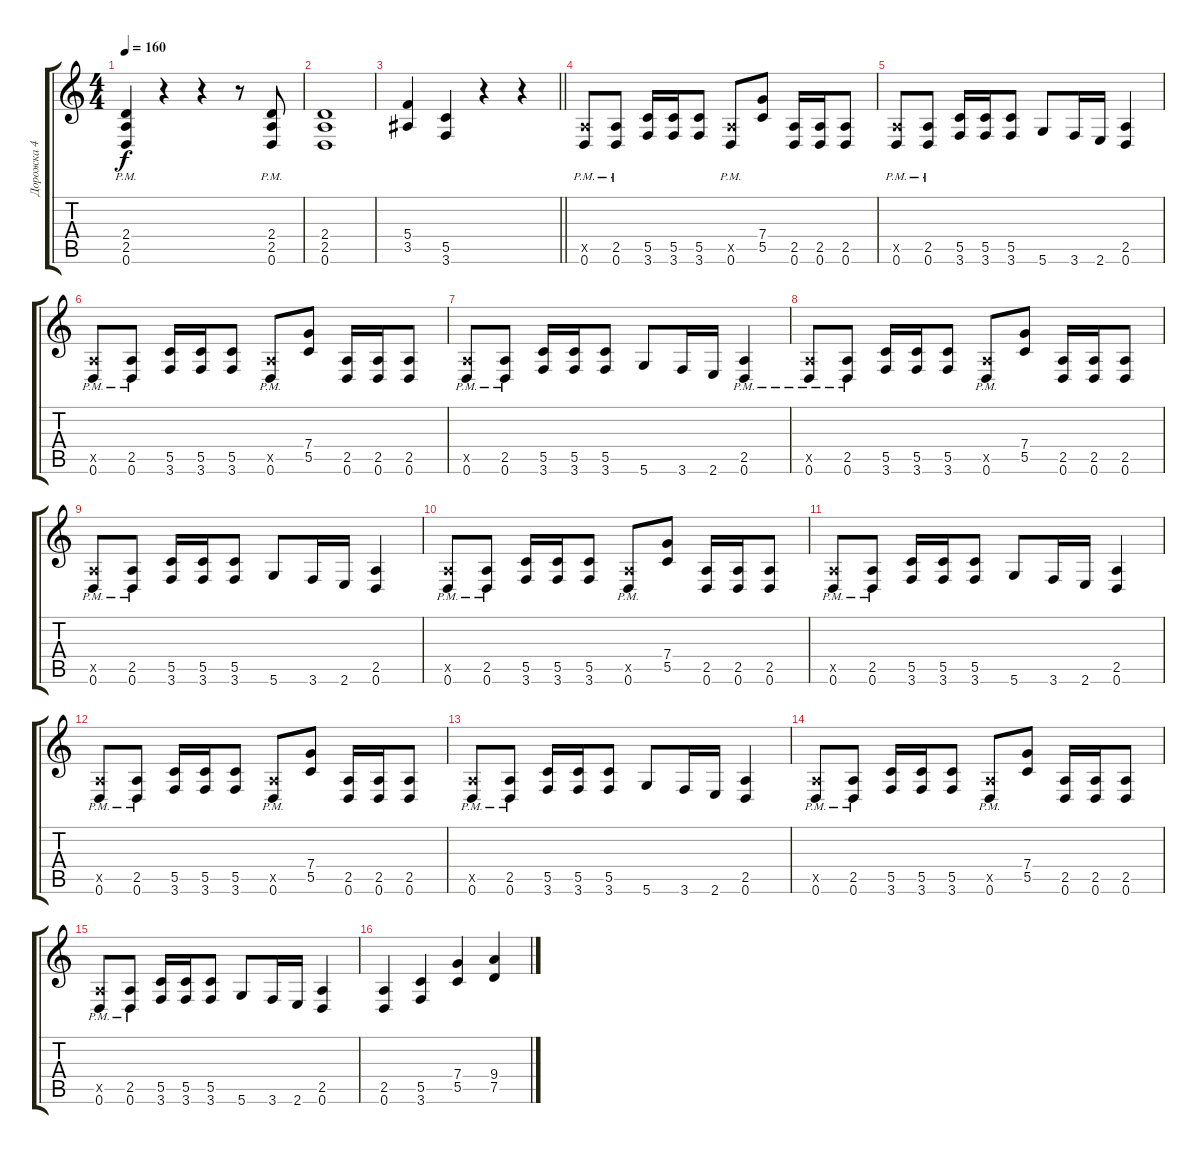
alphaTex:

\track ("Дорожка 4" "Дорожка 4") {instrument distortionguitar}
\staff {score tabs}
\tuning (D4 A3 F3 C3 G2 D2) {hide}
\ts (4 4)
\tempo 160
\clef g2
\ks c
(2.4{pm} 2.5{pm} 0.6{pm}).4{dy f} r.4 r.4 r.8 (2.4{pm} 2.5{pm} 0.6{pm}).8 |
(2.4 2.5 0.6).1 |
\barLineRight lightlight
(5.4 3.5).4 (5.5 3.6).4 r.4 r.4 |
\section ("" "")
(2.5{x} 0.6{pm}).8 (2.5 0.6{pm}).8 (5.5 3.6).16 (5.5 3.6).16 (5.5 3.6).8 (2.5{x} 0.6{pm}).8 (7.4 5.5).8 (2.5 0.6).16 (2.5 0.6).16 (2.5 0.6).8 |
(2.5{x} 0.6{pm}).8 (2.5 0.6{pm}).8 (5.5 3.6).16 (5.5 3.6).16 (5.5 3.6).8 5.6.8 3.6.16 2.6.16 (2.5 0.6).4 |
(2.5{x} 0.6{pm}).8 (2.5 0.6{pm}).8 (5.5 3.6).16 (5.5 3.6).16 (5.5 3.6).8 (2.5{x} 0.6{pm}).8 (7.4 5.5).8 (2.5 0.6).16 (2.5 0.6).16 (2.5 0.6).8 |
(2.5{pm x} 0.6{pm}).8 (2.5 0.6{pm}).8 (5.5 3.6).16 (5.5 3.6).16 (5.5 3.6).8 5.6.8 3.6.16 2.6.16 (2.5 0.6{pm}).4 |
(2.5{x} 0.6{pm}).8 (2.5 0.6{pm}).8 (5.5 3.6).16 (5.5 3.6).16 (5.5 3.6).8 (2.5{x} 0.6{pm}).8 (7.4 5.5).8 (2.5 0.6).16 (2.5 0.6).16 (2.5 0.6).8 |
(2.5{x} 0.6{pm}).8 (2.5 0.6{pm}).8 (5.5 3.6).16 (5.5 3.6).16 (5.5 3.6).8 5.6.8 3.6.16 2.6.16 (2.5 0.6).4 |
(2.5{x} 0.6{pm}).8 (2.5 0.6{pm}).8 (5.5 3.6).16 (5.5 3.6).16 (5.5 3.6).8 (2.5{x} 0.6{pm}).8 (7.4 5.5).8 (2.5 0.6).16 (2.5 0.6).16 (2.5 0.6).8 |
(2.5{x} 0.6{pm}).8 (2.5 0.6{pm}).8 (5.5 3.6).16 (5.5 3.6).16 (5.5 3.6).8 5.6.8 3.6.16 2.6.16 (2.5 0.6).4 |
(2.5{x} 0.6{pm}).8 (2.5 0.6{pm}).8 (5.5 3.6).16 (5.5 3.6).16 (5.5 3.6).8 (2.5{x} 0.6{pm}).8 (7.4 5.5).8 (2.5 0.6).16 (2.5 0.6).16 (2.5 0.6).8 |
(2.5{x} 0.6{pm}).8 (2.5 0.6{pm}).8 (5.5 3.6).16 (5.5 3.6).16 (5.5 3.6).8 5.6.8 3.6.16 2.6.16 (2.5 0.6).4 |
(2.5{x} 0.6{pm}).8 (2.5 0.6{pm}).8 (5.5 3.6).16 (5.5 3.6).16 (5.5 3.6).8 (2.5{x} 0.6{pm}).8 (7.4 5.5).8 (2.5 0.6).16 (2.5 0.6).16 (2.5 0.6).8 |
(2.5{x} 0.6{pm}).8 (2.5 0.6{pm}).8 (5.5 3.6).16 (5.5 3.6).16 (5.5 3.6).8 5.6.8 3.6.16 2.6.16 (2.5 0.6).4 |
(2.5 0.6).4 (5.5 3.6).4 (7.4 5.5).4 (9.4 7.5).4
